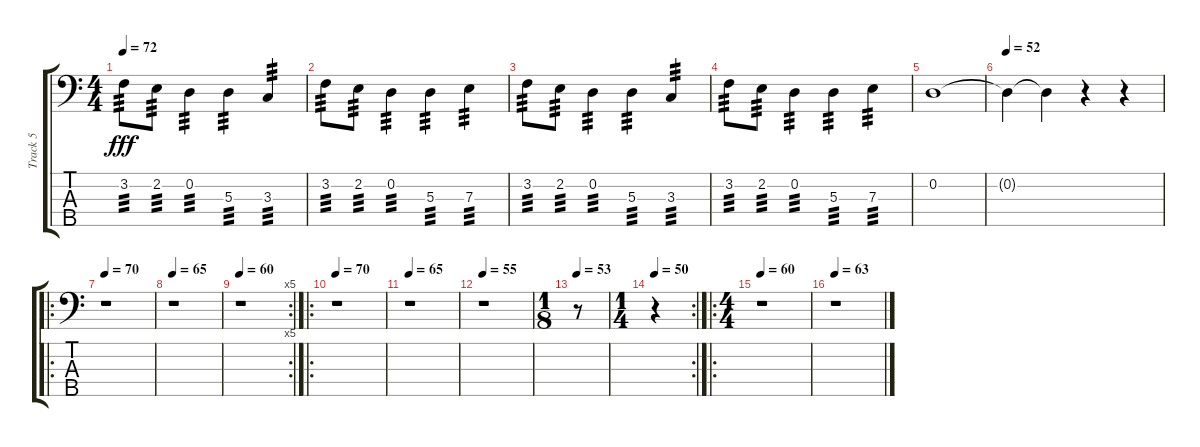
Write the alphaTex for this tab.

\track ("Track 5" "Track 5") {instrument electricbassfinger}
\staff {score tabs}
\tuning (G2 D2 A1 E1 B0) {hide}
\ts (4 4)
\tempo 72
\clef f4
\ks c
3.2.8{tp 3 dy fff} 2.2.8{tp 3} 0.2.4{tp 3} 5.3.4{tp 3} 3.3.4{tp 3} |
3.2.8{tp 3} 2.2.8{tp 3} 0.2.4{tp 3} 5.3.4{tp 3} 7.3.4{tp 3} |
3.2.8{tp 3} 2.2.8{tp 3} 0.2.4{tp 3} 5.3.4{tp 3} 3.3.4{tp 3} |
3.2.8{tp 3} 2.2.8{tp 3} 0.2.4{tp 3} 5.3.4{tp 3} 7.3.4{tp 3} |
0.2.1 |
\tempo 52
0.2{t}.4 0.2{t}.4 r.4 r.4 |
\ro
\tempo 70
r.1 |
\tempo 65
r.1 |
\rc 5
\tempo 60
r.1 |
\ro
\tempo 70
r.1 |
\tempo 65
r.1 |
\tempo 55
r.1 |
\ts (1 8)
\tempo 53
r.8 |
\rc 2
\ts (1 4)
\tempo 50
r.4 |
\ro
\ts (4 4)
\tempo 60
r.1 |
\tempo 63
r.1
